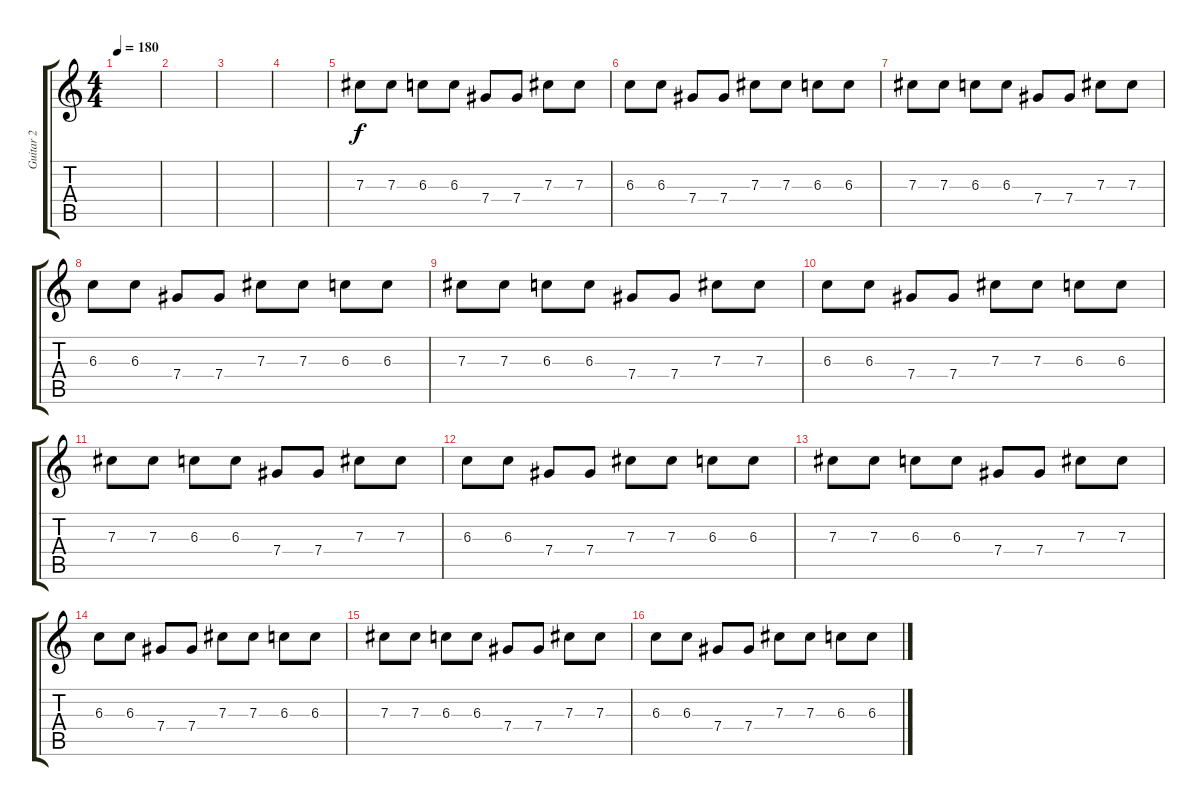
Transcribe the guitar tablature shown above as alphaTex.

\track ("Guitar 2" "Guitar 2") {instrument distortionguitar}
\staff {score tabs}
\tuning (Eb4 Bb3 Gb3 Db3 Ab2 Db2) {hide}
\ts (4 4)
\tempo 180
\clef g2
\ks c
|
|
|
|
7.3.8 7.3.8 6.3.8 6.3.8 7.4.8 7.4.8 7.3.8 7.3.8 |
6.3.8 6.3.8 7.4.8 7.4.8 7.3.8 7.3.8 6.3.8 6.3.8 |
7.3.8 7.3.8 6.3.8 6.3.8 7.4.8 7.4.8 7.3.8 7.3.8 |
6.3.8 6.3.8 7.4.8 7.4.8 7.3.8 7.3.8 6.3.8 6.3.8 |
7.3.8 7.3.8 6.3.8 6.3.8 7.4.8 7.4.8 7.3.8 7.3.8 |
6.3.8 6.3.8 7.4.8 7.4.8 7.3.8 7.3.8 6.3.8 6.3.8 |
7.3.8 7.3.8 6.3.8 6.3.8 7.4.8 7.4.8 7.3.8 7.3.8 |
6.3.8 6.3.8 7.4.8 7.4.8 7.3.8 7.3.8 6.3.8 6.3.8 |
7.3.8 7.3.8 6.3.8 6.3.8 7.4.8 7.4.8 7.3.8 7.3.8 |
6.3.8 6.3.8 7.4.8 7.4.8 7.3.8 7.3.8 6.3.8 6.3.8 |
7.3.8 7.3.8 6.3.8 6.3.8 7.4.8 7.4.8 7.3.8 7.3.8 |
6.3.8 6.3.8 7.4.8 7.4.8 7.3.8 7.3.8 6.3.8 6.3.8
